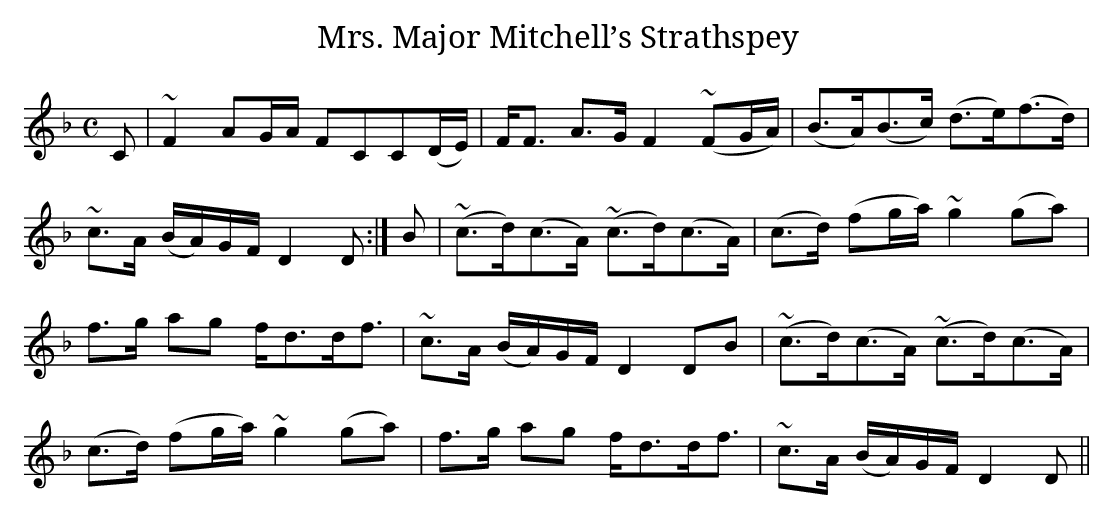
X:1
T:Mrs. Major Mitchell’s Strathspey
M:C
L:1/8
K:F
C|~F2 AG/A/ FCC(D/E/)|F<F A>G F2 ~(FG/A/)|(B>A)(B>c) (d>e)(f>d)|
~c>A (B/A/)G/F/ D2D:|B|~(c>d)(c>A) ~(c>d)(c>A)|(c>d) (fg/a/) ~g2 (ga)|
f>g ag f<dd<f|~c>A (B/A/)G/F/ D2 DB|~(c>d)(c>A) ~(c>d)(c>A)|
(c>d) (fg/a/) ~g2 (ga)|f>g ag f<dd<f|~c>A (B/A/)G/F/ D2D||
